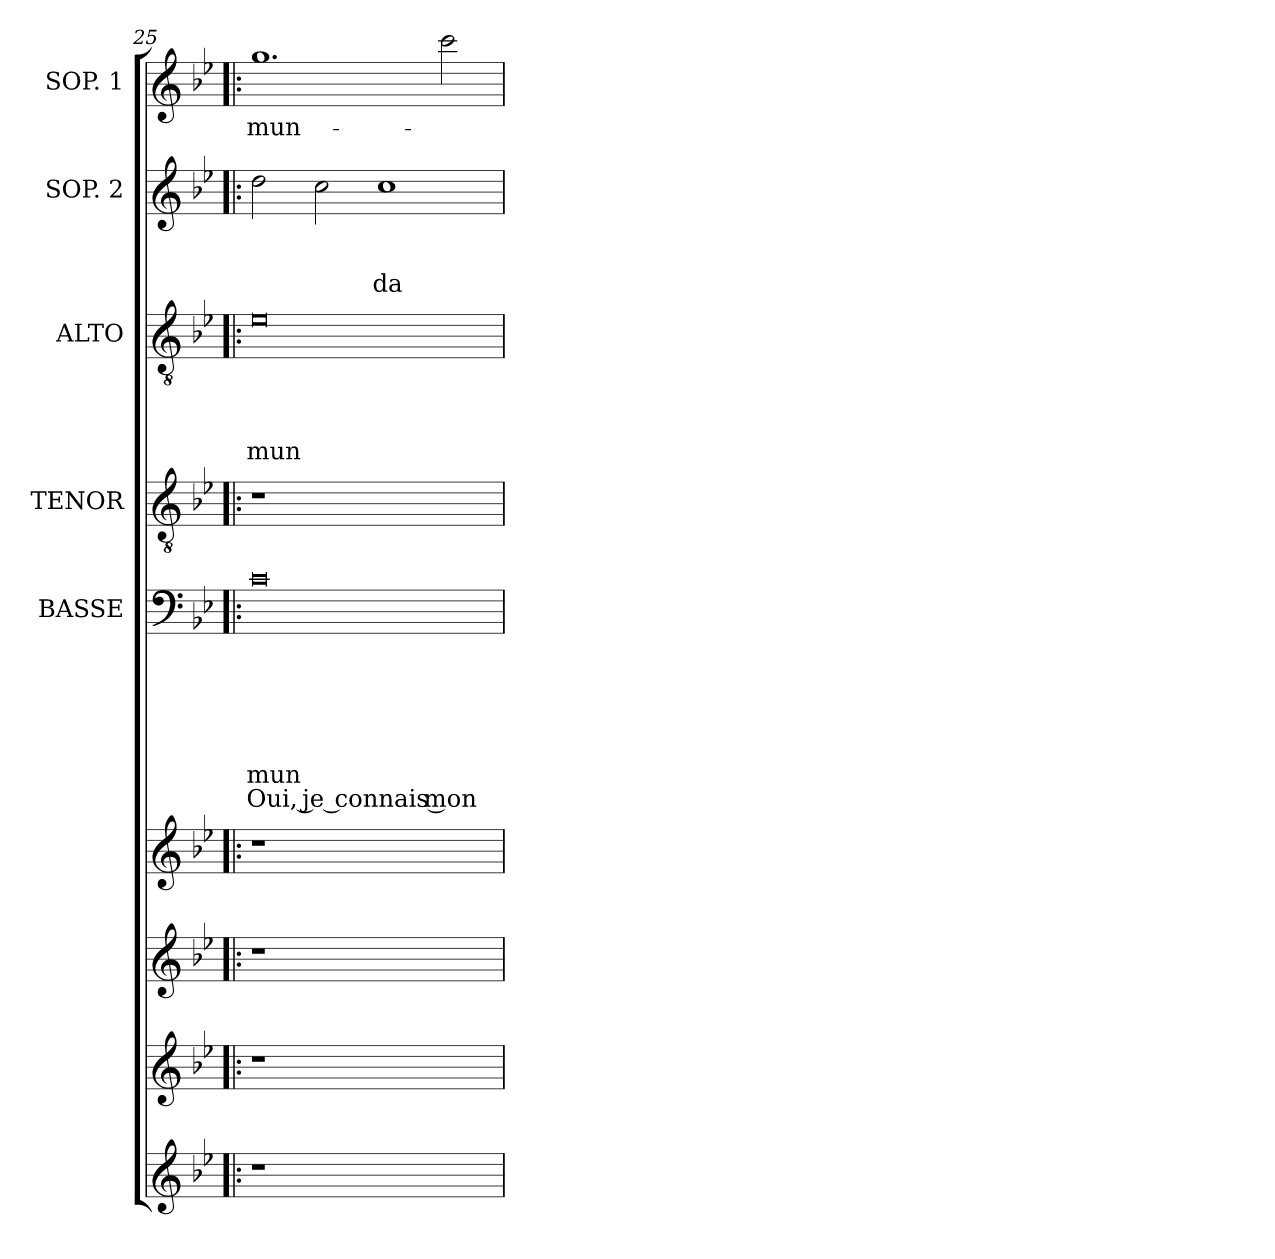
**kern	**kern	**kern	**kern	**kern	**text	**text	**text	**text	**text	**text	**text	**kern	**kern	**text	**text	**text	**text	**kern	**text	**text	**text	**kern	**text
*part9	*part8	*part7	*part6	*part5	*part5	*part5	*part5	*part5	*part5	*part5	*part5	*part4	*part3	*part3	*part3	*part3	*part3	*part2	*part2	*part2	*part2	*part1	*part1
*staff9	*staff8	*staff7	*staff6	*staff5	*staff5	*staff5	*staff5	*staff5	*staff5	*staff5	*staff5	*staff4	*staff3	*staff3	*staff3	*staff3	*staff3	*staff2	*staff2	*staff2	*staff2	*staff1	*staff1
*	*	*	*	*I"BASSE	*	*	*	*	*	*	*	*I"TENOR	*I"ALTO	*	*	*	*	*I"SOP. 2	*	*	*	*I"SOP. 1	*
*	*	*	*	*I'BAS.	*	*	*	*	*	*	*	*I'TEN.	*I'ALT.	*	*	*	*	*I'SOP. 2	*	*	*	*I'SOP. 1	*
!!LO:LB:g=z
*clefG2	*clefG2	*clefG2	*clefG2	*clefF4	*	*	*	*	*	*	*	*clefGv2	*clefGv2	*	*	*	*	*clefG2	*	*	*	*clefG2	*
*k[b-e-]	*k[b-e-]	*k[b-e-]	*k[b-e-]	*k[b-e-]	*	*	*	*	*	*	*	*k[b-e-]	*k[b-e-]	*	*	*	*	*k[b-e-]	*	*	*	*k[b-e-]	*
*B-:	*B-:	*B-:	*B-:	*B-:	*	*	*	*	*	*	*	*B-:	*B-:	*	*	*	*	*B-:	*	*	*	*B-:	*
=25!|:	=25!|:	=25!|:	=25!|:	=25!|:	=25!|:	=25!|:	=25!|:	=25!|:	=25!|:	=25!|:	=25!|:	=25!|:	=25!|:	=25!|:	=25!|:	=25!|:	=25!|:	=25!|:	=25!|:	=25!|:	=25!|:	=25!|:	=25!|:
!	!	!	!	!	!	!	!	!	!	!LO:LY:b	!LO:LY:b	!	!	!	!	!	!LO:LY:b	!	!	!	!	!	!LO:LY:b
1r	1r	1r	1r	0c	.	.	.	.	.	mun-	Oui, je connais mon	1r	0e-	.	.	.	mun-	2dd\	.	.	.	1.gg	mun-
.	.	.	.	.	.	.	.	.	.	.	.	.	.	.	.	.	.	2cc\	.	.	.	.	.
!	!	!	!	!	!	!	!	!	!	!	!	!	!	!	!	!	!	!	!	!	!LO:LY:b	!	!
1ryy	1ryy	1ryy	1ryy	.	.	.	.	.	.	.	.	1ryy	.	.	.	.	.	1cc	.	.	-da	.	.
.	.	.	.	.	.	.	.	.	.	.	.	.	.	.	.	.	.	.	.	.	.	2ccc\	.
=	=	=	=	=	=	=	=	=	=	=	=	=	=	=	=	=	=	=	=	=	=	=	=
*-	*-	*-	*-	*-	*-	*-	*-	*-	*-	*-	*-	*-	*-	*-	*-	*-	*-	*-	*-	*-	*-	*-	*-
